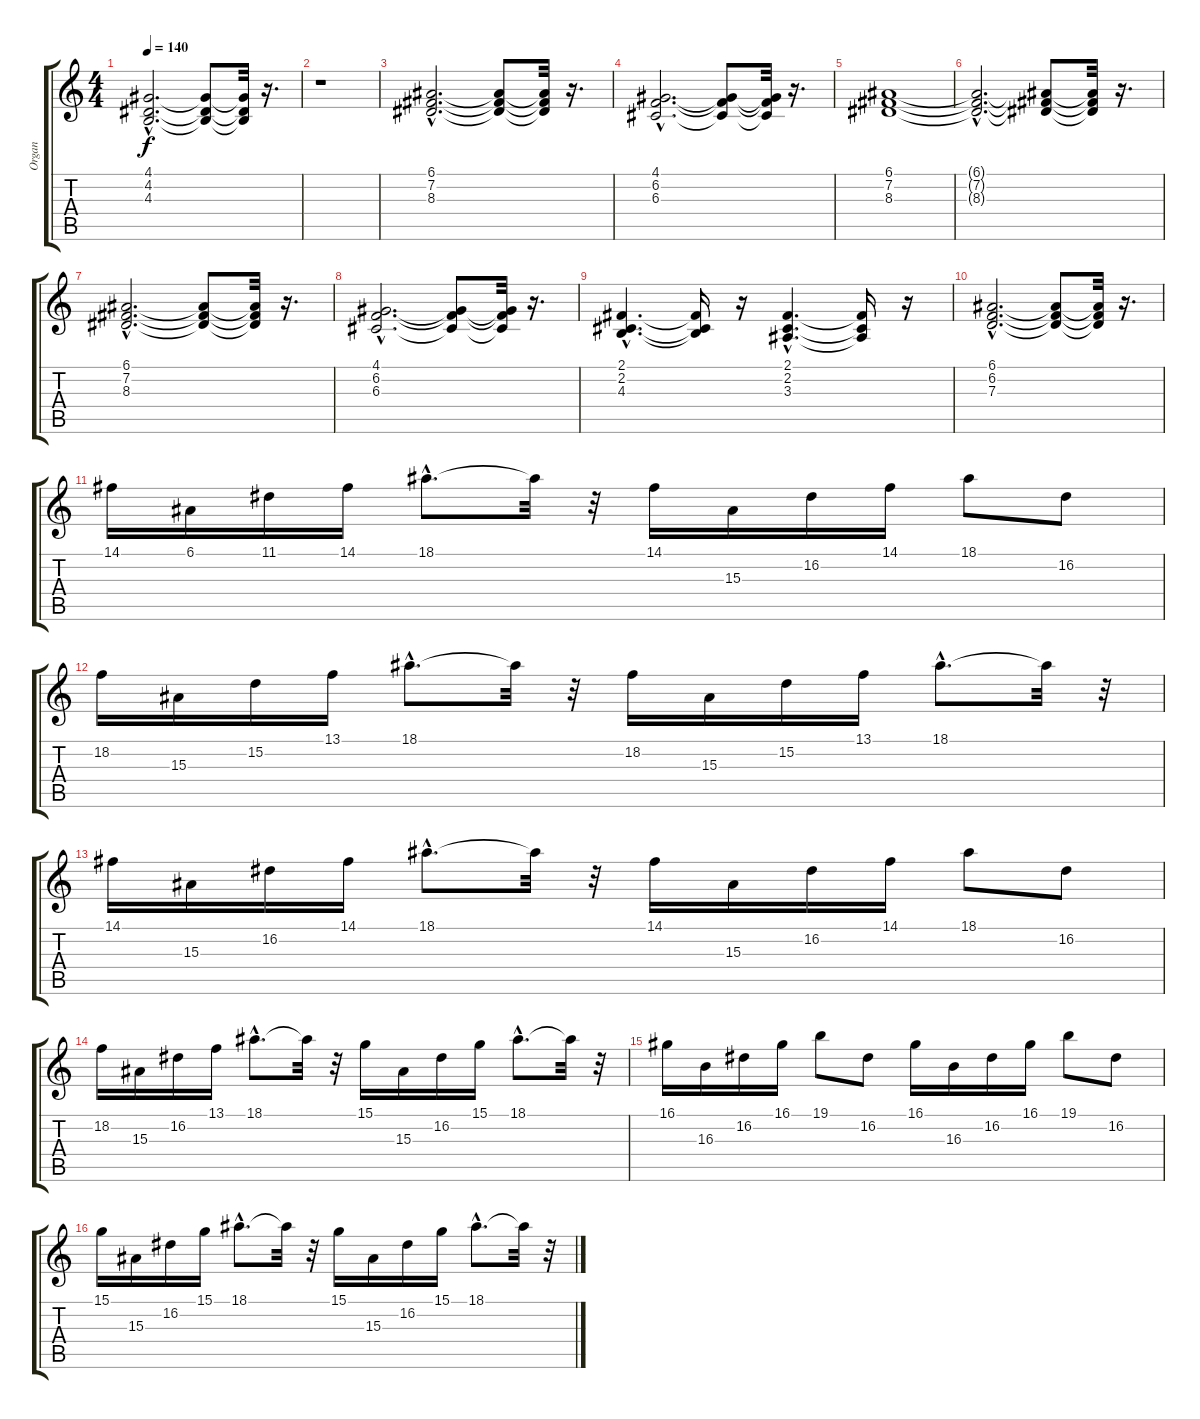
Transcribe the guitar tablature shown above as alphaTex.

\track ("Organ" "Organ") {instrument reedorgan}
\staff {score tabs}
\tuning (E4 B3 G3 D3 A2 E2) {hide}
\ts (4 4)
\tempo 140
\clef g2
\ks c
(4.1{hac} 4.2{hac} 4.3{hac}).2{d dy f} (4.1{t} 4.2{t} 4.3{t}).8 (4.1{t} 4.2{t} 4.3{t}).32 r.16{d} |
r.1 |
(6.1{hac} 7.2{hac} 8.3{hac}).2{d} (6.1{t} 7.2{t} 8.3{t}).8 (6.1{t} 7.2{t} 8.3{t}).32 r.16{d} |
(4.1{hac} 6.2{hac} 6.3{hac}).2{d} (4.1{t} 6.2{t} 6.3{t}).8 (4.1{t} 6.2{t} 6.3{t}).32 r.16{d} |
(6.1 7.2 8.3).1 |
(6.1{hac t} 7.2{hac t} 8.3{hac t}).2{d} (6.1{t} 7.2{t} 8.3{t}).8 (6.1{t} 7.2{t} 8.3{t}).32 r.16{d} |
(6.1{hac} 7.2{hac} 8.3{hac}).2{d} (6.1{t} 7.2{t} 8.3{t}).8 (6.1{t} 7.2{t} 8.3{t}).32 r.16{d} |
(4.1{hac} 6.2{hac} 6.3{hac}).2{d} (4.1{t} 6.2{t} 6.3{t}).8 (4.1{t} 6.2{t} 6.3{t}).32 r.16{d} |
(2.1{hac} 2.2{hac} 4.3{hac}).4{d} (2.1{t} 2.2{t} 4.3{t}).16 r.16 (2.1{hac} 2.2{hac} 3.3{hac}).4{d} (2.1{t} 2.2{t} 3.3{t}).16 r.16 |
(6.1{hac} 6.2{hac} 7.3{hac}).2{d} (6.1{t} 6.2{t} 7.3{t}).8 (6.1{t} 6.2{t} 7.3{t}).32 r.16{d} |
14.1.16 6.1.16 11.1.16 14.1.16 18.1{hac}.8{d} 18.1{t}.32 r.32 14.1.16 15.3.16 16.2.16 14.1.16 18.1.8 16.2.8 |
18.2.16 15.3.16 15.2.16 13.1.16 18.1{hac}.8{d} 18.1{t}.32 r.32 18.2.16 15.3.16 15.2.16 13.1.16 18.1{hac}.8{d} 18.1{t}.32 r.32 |
14.1.16 15.3.16 16.2.16 14.1.16 18.1{hac}.8{d} 18.1{t}.32 r.32 14.1.16 15.3.16 16.2.16 14.1.16 18.1.8 16.2.8 |
18.2.16 15.3.16 16.2.16 13.1.16 18.1{hac}.8{d} 18.1{t}.32 r.32 15.1.16 15.3.16 16.2.16 15.1.16 18.1{hac}.8{d} 18.1{t}.32 r.32 |
16.1.16 16.3.16 16.2.16 16.1.16 19.1.8 16.2.8 16.1.16 16.3.16 16.2.16 16.1.16 19.1.8 16.2.8 |
15.1.16 15.3.16 16.2.16 15.1.16 18.1{hac}.8{d} 18.1{t}.32 r.32 15.1.16 15.3.16 16.2.16 15.1.16 18.1{hac}.8{d} 18.1{t}.32 r.32
